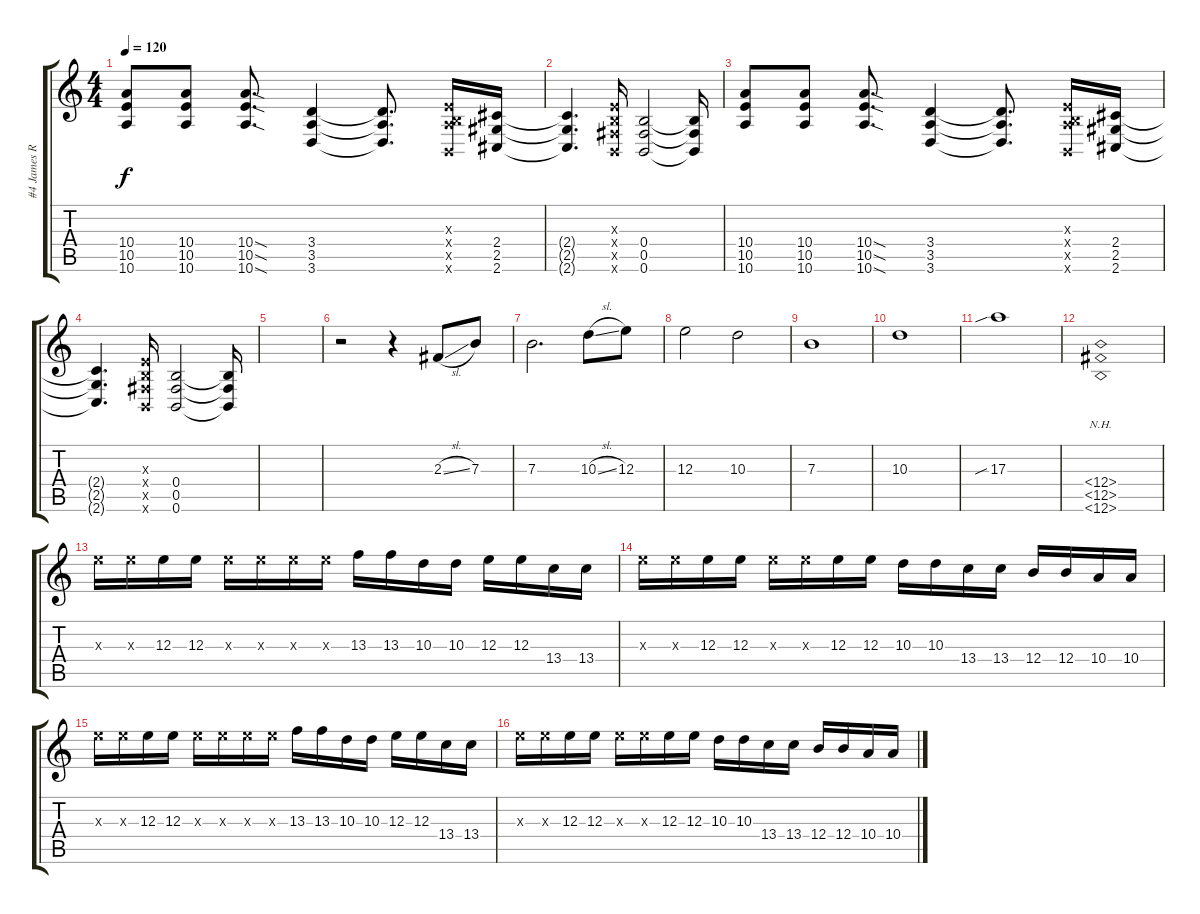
\track ("#4 James Root" "#4 James R") {instrument distortionguitar}
\staff {score tabs}
\tuning (Db4 Ab3 E3 B2 Gb2 B1) {hide}
\ts (4 4)
\tempo 120
\clef g2
\ks c
(10.4 10.5 10.6).8{dy f} (10.4 10.5 10.6).8 (10.4{sod} 10.5{sod} 10.6{sod}).8{d} (3.4 3.5 3.6).4 (3.4{t} 3.5{t} 3.6{t}).8{d} (0.3{x} 0.4{x} 3.5{x} 0.6{x}).16 (2.4 2.5 2.6).16 |
(2.4{t} 2.5{t} 2.6{t}).4{d} (0.3{x} 0.4{x} 0.5{x} 0.6{x}).16 (0.4 0.5 0.6).2 (0.4{t} 0.5{t} 0.6{t}).16 |
(10.4 10.5 10.6).8 (10.4 10.5 10.6).8 (10.4{sod} 10.5{sod} 10.6{sod}).8{d} (3.4 3.5 3.6).4 (3.4{t} 3.5{t} 3.6{t}).8{d} (0.3{x} 0.4{x} 3.5{x} 0.6{x}).16 (2.4 2.5 2.6).16 |
(2.4{t} 2.5{t} 2.6{t}).4{d} (0.3{x} 0.4{x} 0.5{x} 0.6{x}).16 (0.4 0.5 0.6).2 (0.4{t} 0.5{t} 0.6{t}).16 |
|
r.2 r.4 2.3{sl}.8 7.3.8 |
7.3.2{d} 10.3{sl}.8 12.3.8 |
12.3.2 10.3.2 |
7.3.1 |
10.3.1 |
17.3{sib}.1 |
(12.4{nh} 12.5{nh} 12.6{nh}).1 |
12.3{x}.16 12.3{x}.16 12.3.16 12.3.16 12.3{x}.16 12.3{x}.16 12.3{x}.16 12.3{x}.16 13.3.16 13.3.16 10.3.16 10.3.16 12.3.16 12.3.16 13.4.16 13.4.16 |
12.3{x}.16 12.3{x}.16 12.3.16 12.3.16 12.3{x}.16 12.3{x}.16 12.3.16 12.3.16 10.3.16 10.3.16 13.4.16 13.4.16 12.4.16 12.4.16 10.4.16 10.4.16 |
12.3{x}.16 12.3{x}.16 12.3.16 12.3.16 12.3{x}.16 12.3{x}.16 12.3{x}.16 12.3{x}.16 13.3.16 13.3.16 10.3.16 10.3.16 12.3.16 12.3.16 13.4.16 13.4.16 |
12.3{x}.16 12.3{x}.16 12.3.16 12.3.16 12.3{x}.16 12.3{x}.16 12.3.16 12.3.16 10.3.16 10.3.16 13.4.16 13.4.16 12.4.16 12.4.16 10.4.16 10.4.16
